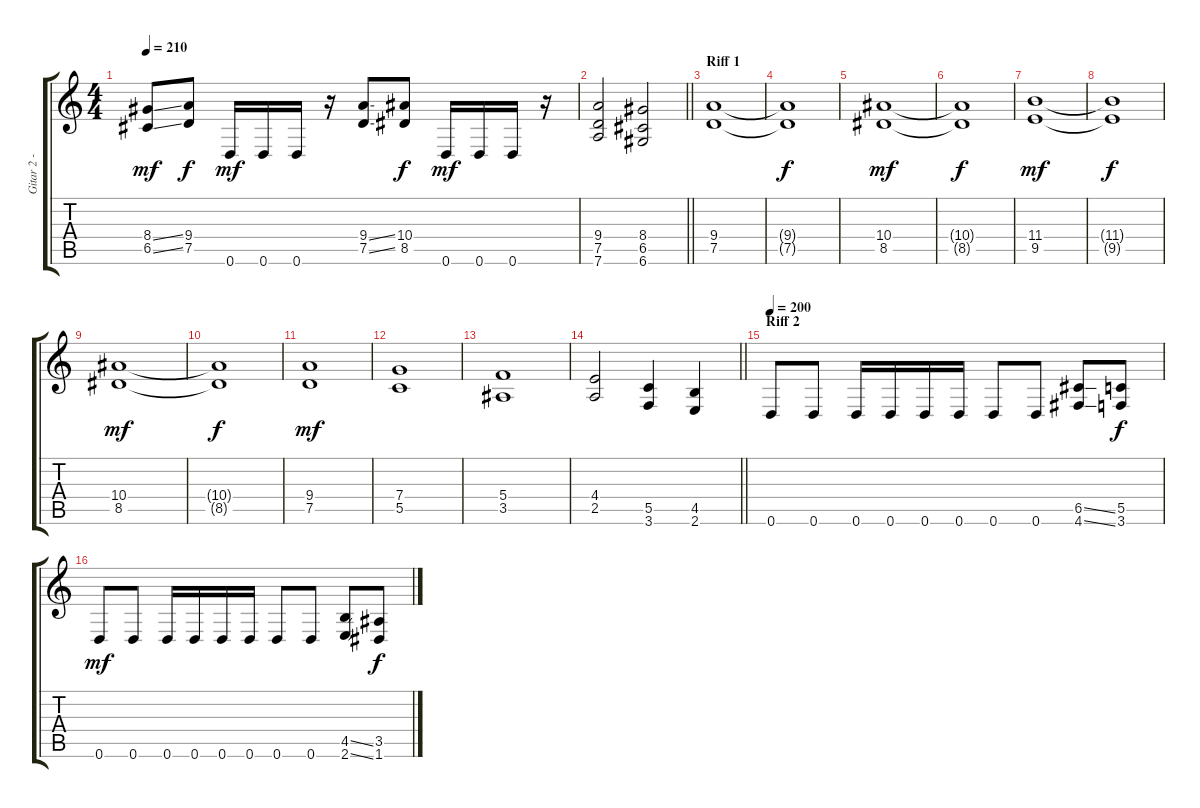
\track ("Gitar 2 - Taner" "Gitar 2 - ") {instrument distortionguitar}
\staff {score tabs}
\tuning (D4 A3 F3 C3 G2 D2) {hide}
\ts (4 4)
\tempo 210
\clef g2
\ks c
(8.4{ss} 6.5{ss}).8{dy mf} (9.4 7.5).8{dy f} 0.6.16{dy mf} 0.6.16 0.6.16 r.16 (9.4{ss} 7.5{ss}).8 (10.4 8.5).8{dy f} 0.6.16{dy mf} 0.6.16 0.6.16 r.16 |
\barLineRight lightlight
(9.4 7.5 7.6).2 (8.4 6.5 6.6).2 |
\section ("" "Riff 1")
(9.4 7.5).1 |
(9.4{t} 7.5{t}).1{dy f} |
(10.4 8.5).1{dy mf} |
(10.4{t} 8.5{t}).1{dy f} |
(11.4 9.5).1{dy mf} |
(11.4{t} 9.5{t}).1{dy f} |
(10.4 8.5).1{dy mf} |
(10.4{t} 8.5{t}).1{dy f} |
(9.4 7.5).1{dy mf} |
(7.4 5.5).1 |
(5.4 3.5).1 |
\barLineRight lightlight
(4.4 2.5).2 (5.5 3.6).4 (4.5 2.6).4 |
\section ("" "Riff 2")
\tempo 200
0.6.8 0.6.8 0.6.16 0.6.16 0.6.16 0.6.16 0.6.8 0.6.8 (6.5{ss} 4.6{ss}).8 (5.5 3.6).8{dy f} |
0.6.8{dy mf} 0.6.8 0.6.16 0.6.16 0.6.16 0.6.16 0.6.8 0.6.8 (4.5{ss} 2.6{ss}).8 (3.5 1.6).8{dy f}
